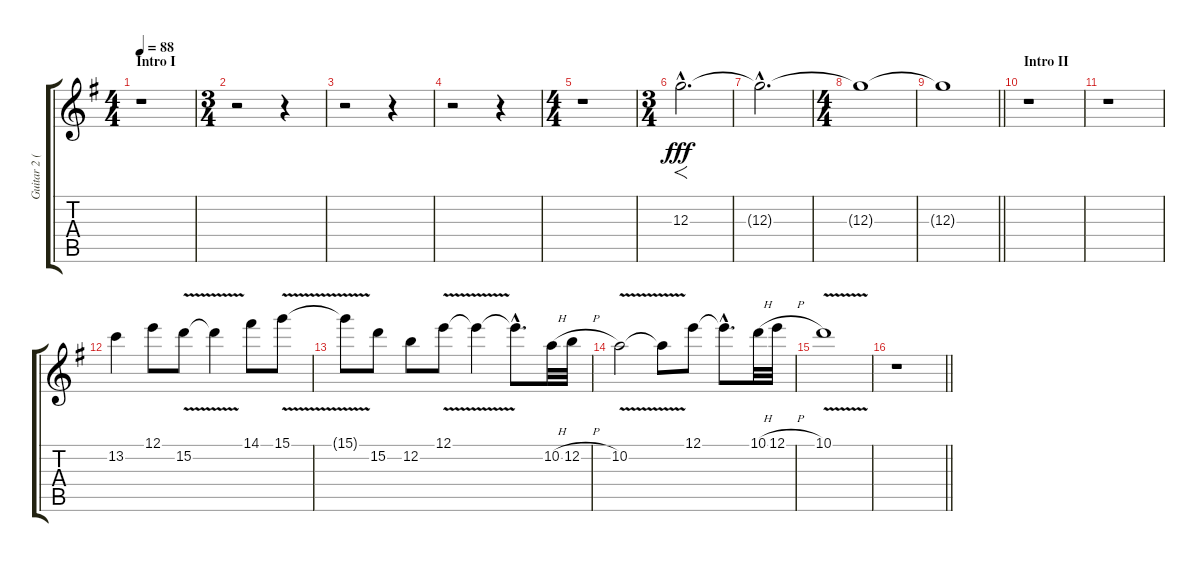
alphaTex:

\track ("Guitar 2 (standard tuning)" "Guitar 2 (") {instrument distortionguitar}
\staff {score tabs}
\tuning (E4 B3 G3 D3 A2 E2) {hide}
\ts (4 4)
\section ("" "Intro I")
\tempo 88
\clef g2
\ks g
r.1{dy fff instrument distortionguitar} |
\ts (3 4)
r.2 r.4 |
r.2 r.4 |
r.2 r.4 |
\ts (4 4)
r.1 |
\ts (3 4)
12.3{hac}.2{f d} |
12.3{hac t}.2{d} |
\ts (4 4)
12.3{t}.1 |
\barLineRight lightlight
12.3{t}.1 |
\section ("" "Intro II")
r.1 |
r.1 |
13.2.4 12.1.8 15.2{v}.8 15.2{t}.4 14.1.8 15.1{v}.8 |
15.1{t}.8 15.2.8 12.2.8 12.1{v}.8 12.1{t}.4 12.1{hac t}.8{d} 10.2{h}.32 12.2{h}.32 |
10.2{v}.2 10.2{t}.8 12.1.8 12.1{hac t}.8{d} 10.1{h}.32 12.1{h}.32 |
10.1{v}.1 |
\barLineRight lightlight
r.1
